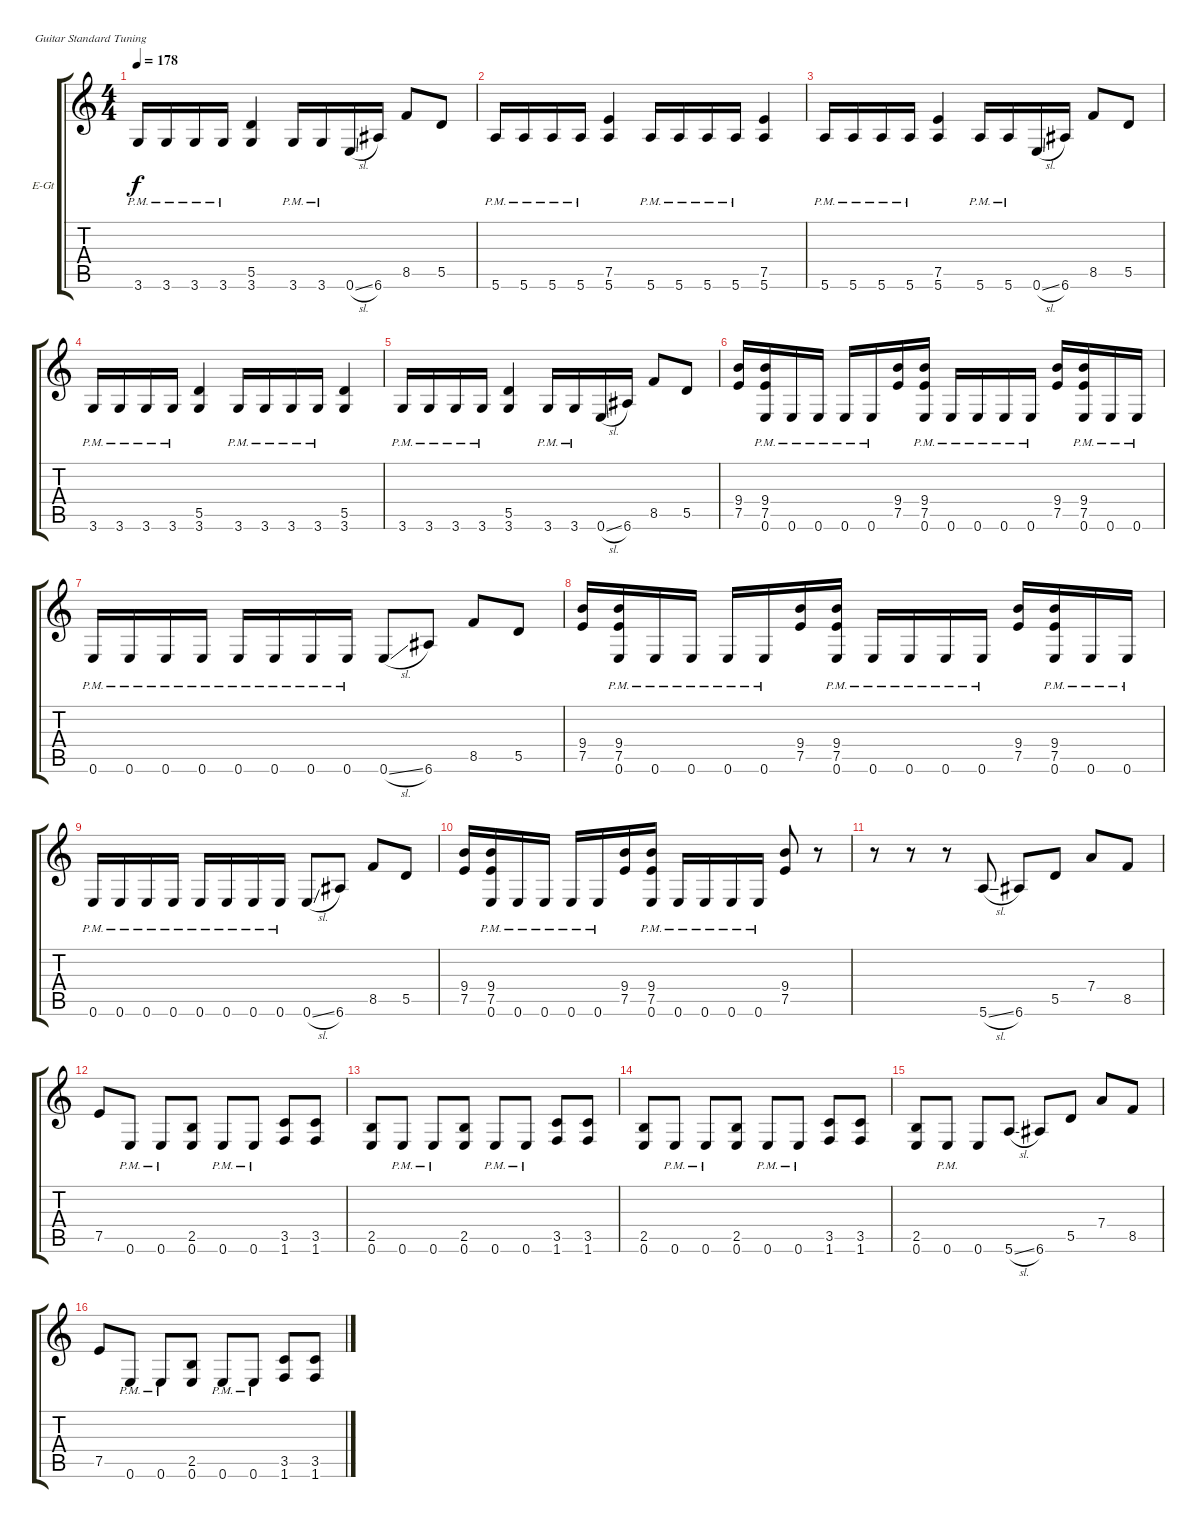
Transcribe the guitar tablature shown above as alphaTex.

\bracketExtendMode groupsimilarinstruments
\firstSystemTrackNameOrientation horizontal
\otherSystemsTrackNameOrientation horizontal
\track ("James Hetfield" "E-Gt") {instrument distortionguitar}
\staff {score tabs}
\tuning (E4 B3 G3 D3 A2 E2)
\ts (4 4)
\tempo 178
\clef g2
\ks c
3.6{pm}.16{dy f} 3.6{pm}.16 3.6{pm}.16 3.6{pm}.16 (5.5 3.6).4 3.6{pm}.16 3.6{pm}.16 0.6{sl}.16 6.6.16 8.5.8 5.5.8 |
5.6{pm}.16 5.6{pm}.16 5.6{pm}.16 5.6{pm}.16 (7.5 5.6).4 5.6{pm}.16 5.6{pm}.16 5.6{pm}.16 5.6{pm}.16 (7.5 5.6).4 |
5.6{pm}.16 5.6{pm}.16 5.6{pm}.16 5.6{pm}.16 (7.5 5.6).4 5.6{pm}.16 5.6{pm}.16 0.6{sl}.16 6.6.16 8.5.8 5.5.8 |
3.6{pm}.16 3.6{pm}.16 3.6{pm}.16 3.6{pm}.16 (5.5 3.6).4 3.6{pm}.16 3.6{pm}.16 3.6{pm}.16 3.6{pm}.16 (5.5 3.6).4 |
3.6{pm}.16 3.6{pm}.16 3.6{pm}.16 3.6{pm}.16 (5.5 3.6).4 3.6{pm}.16 3.6{pm}.16 0.6{sl}.16 6.6.16 8.5.8 5.5.8 |
(9.4 7.5).16 (9.4{pm} 7.5{pm} 0.6{pm}).16 0.6{pm}.16 0.6{pm}.16 0.6{pm}.16 0.6{pm}.16 (9.4 7.5).16 (9.4{pm} 7.5{pm} 0.6{pm}).16 0.6{pm}.16 0.6{pm}.16 0.6{pm}.16 0.6{pm}.16 (9.4 7.5).16 (9.4{pm} 7.5{pm} 0.6{pm}).16 0.6{pm}.16 0.6{pm}.16 |
0.6{pm}.16 0.6{pm}.16 0.6{pm}.16 0.6{pm}.16 0.6{pm}.16 0.6{pm}.16 0.6{pm}.16 0.6{pm}.16 0.6{sl}.8 6.6.8 8.5.8 5.5.8 |
(9.4 7.5).16 (9.4{pm} 7.5{pm} 0.6{pm}).16 0.6{pm}.16 0.6{pm}.16 0.6{pm}.16 0.6{pm}.16 (9.4 7.5).16 (9.4{pm} 7.5{pm} 0.6{pm}).16 0.6{pm}.16 0.6{pm}.16 0.6{pm}.16 0.6{pm}.16 (9.4 7.5).16 (9.4{pm} 7.5{pm} 0.6{pm}).16 0.6{pm}.16 0.6{pm}.16 |
0.6{pm}.16 0.6{pm}.16 0.6{pm}.16 0.6{pm}.16 0.6{pm}.16 0.6{pm}.16 0.6{pm}.16 0.6{pm}.16 0.6{sl}.8 6.6.8 8.5.8 5.5.8 |
(9.4 7.5).16 (9.4{pm} 7.5{pm} 0.6{pm}).16 0.6{pm}.16 0.6{pm}.16 0.6{pm}.16 0.6{pm}.16 (9.4 7.5).16 (9.4{pm} 7.5{pm} 0.6{pm}).16 0.6{pm}.16 0.6{pm}.16 0.6{pm}.16 0.6{pm}.16 (9.4 7.5).8 r.8 |
r.8 r.8 r.8 5.6{sl}.8 6.6.8 5.5.8 7.4.8 8.5.8 |
7.5.8 0.6{pm}.8 0.6{pm}.8 (2.5 0.6).8 0.6{pm}.8 0.6{pm}.8 (3.5 1.6).8 (3.5 1.6).8 |
(2.5 0.6).8 0.6{pm}.8 0.6{pm}.8 (2.5 0.6).8 0.6{pm}.8 0.6{pm}.8 (3.5 1.6).8 (3.5 1.6).8 |
(2.5 0.6).8 0.6{pm}.8 0.6{pm}.8 (2.5 0.6).8 0.6{pm}.8 0.6{pm}.8 (3.5 1.6).8 (3.5 1.6).8 |
(2.5 0.6).8 0.6{pm}.8 0.6.8 5.6{sl}.8 6.6.8 5.5.8 7.4.8 8.5.8 |
7.5.8 0.6{pm}.8 0.6{pm}.8 (2.5 0.6).8 0.6{pm}.8 0.6{pm}.8 (3.5 1.6).8 (3.5 1.6).8
